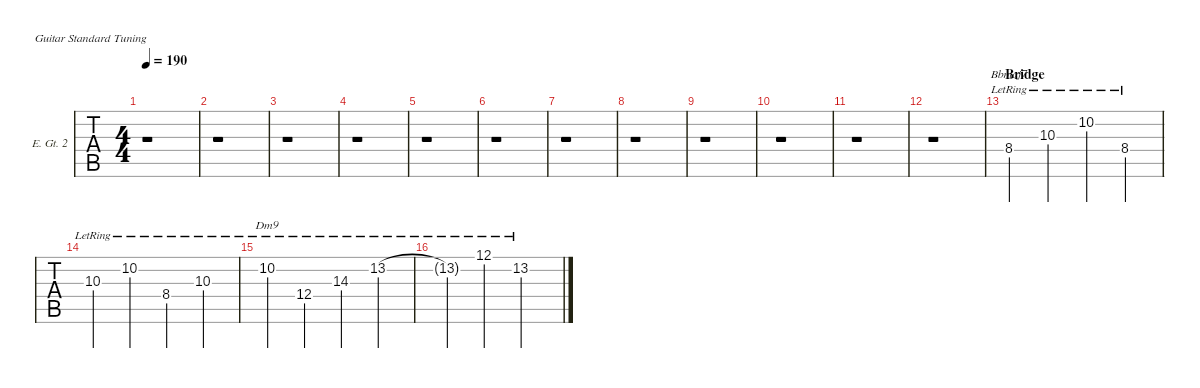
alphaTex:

\defaultSystemsLayout 4
\hideDynamics
\bracketExtendMode nobrackets
\firstSystemTrackNameOrientation horizontal
\track ("Ele. Guitar 2.2" "E. Gt. 2") {defaultSystemsLayout 4 instrument distortionguitar}
\staff {tabs}
\tuning (E4 B3 G3 D3 A2 E2)
\chord ("Bbmaj7" x x x x 1 x) {showdiagram false showfingering false}
\chord ("Dm9" x x 2 x x x) {showdiagram false showfingering false}
\ts (4 4)
\tempo 190
\clef g2
\scale
0.284145
\ks dminor
r.1{dy f} |
\scale
0.236408 r.1 |
\scale
0.240829 r.1 |
\scale
0.238618 r.1 |
\scale
0.284145 r.1 |
\scale
0.236408 r.1 |
\scale
0.240829 r.1 |
\scale
0.238618 r.1 |
\scale
0.284145 r.1 |
\scale
0.236408 r.1 |
\scale
0.240829 r.1 |
\scale
0.238618 r.1 |
\section ("" "Bridge")
\scale
0.284145 8.4{lr acc b}.4{ch "Bbmaj7"} 10.3{lr acc forcenatural}.4 10.2{lr acc forcenatural}.4 8.4{lr acc b}.4 |
\scale
0.236408 10.3{lr acc forcenatural}.4 10.2{lr acc forcenatural}.4 8.4{lr acc b}.4 10.3{lr acc forcenatural}.4 |
\scale
0.240829 10.2{lr acc forcenatural}.4{ch "Dm9"} 12.4{lr acc forcenatural}.4 14.3{lr acc forcenatural}.4 13.2{lr acc forcenatural}.4 |
\scale
0.238619 13.2{lr t acc forcenatural}.4 12.1{lr acc forcenatural}.4 13.2{lr acc forcenatural}.2
